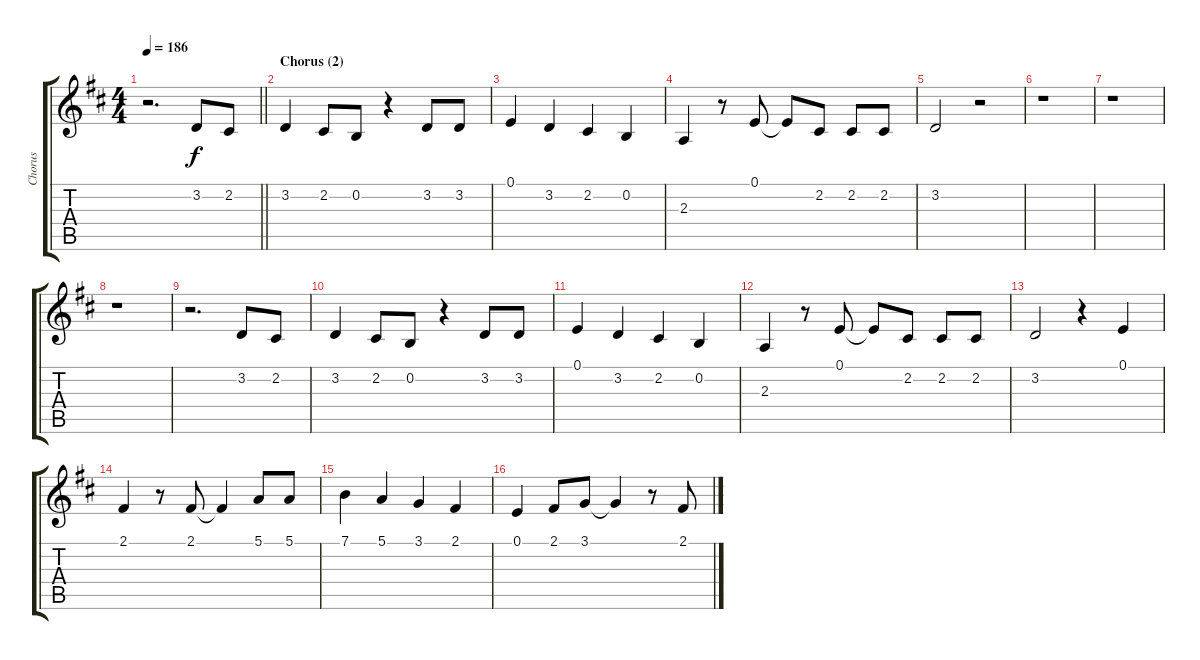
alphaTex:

\track ("Chorus" "Chorus") {instrument sopranosax}
\staff {score tabs}
\tuning (E4 B3 G3 D3 A2 E2) {hide}
\ts (4 4)
\tempo 186
\clef g2
\barLineRight lightlight
\ks d
r.2{d dy f} 3.2.8 2.2.8 |
\section ("" "Chorus (2)")
3.2.4 2.2.8 0.2.8 r.4 3.2.8 3.2.8 |
0.1.4 3.2.4 2.2.4 0.2.4 |
2.3.4 r.8 0.1.8 0.1{t}.8 2.2.8 2.2.8 2.2.8 |
3.2.2 r.2 |
r.1 |
r.1 |
r.1 |
r.2{d} 3.2.8 2.2.8 |
3.2.4 2.2.8 0.2.8 r.4 3.2.8 3.2.8 |
0.1.4 3.2.4 2.2.4 0.2.4 |
2.3.4 r.8 0.1.8 0.1{t}.8 2.2.8 2.2.8 2.2.8 |
3.2.2 r.4 0.1.4 |
2.1.4 r.8 2.1.8 2.1{t}.4 5.1.8 5.1.8 |
7.1.4 5.1.4 3.1.4 2.1.4 |
0.1.4 2.1.8 3.1.8 3.1{t}.4 r.8 2.1.8
